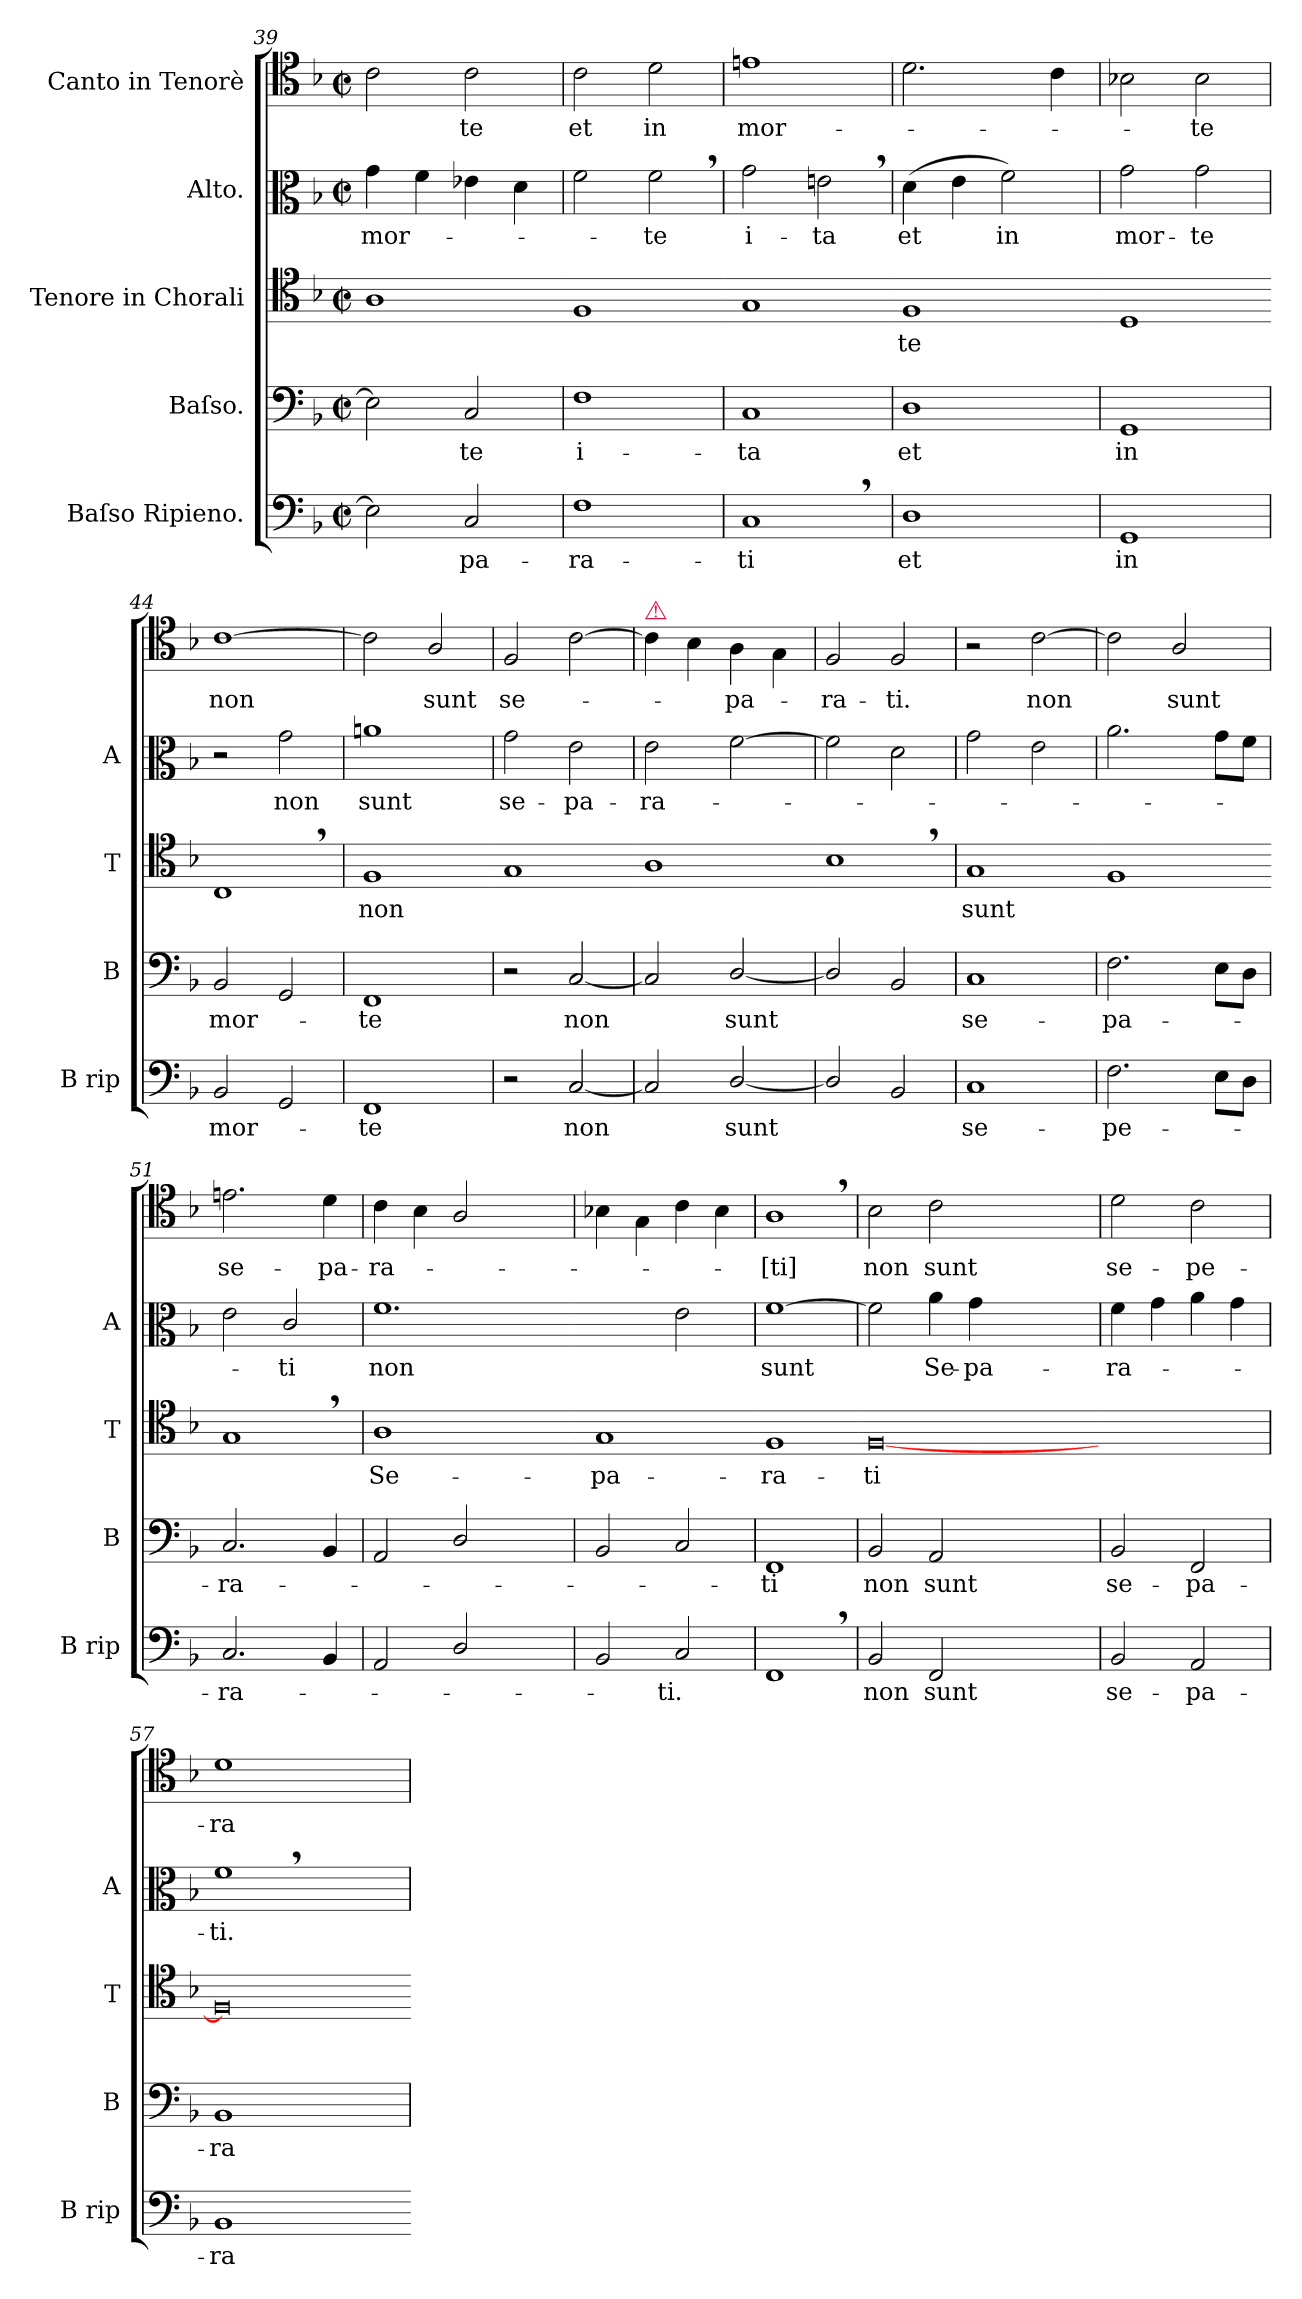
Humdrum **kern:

**kern	**text	**kern	**text	**kern	**text	**kern	**text	**kern	**text
*part5	*part5	*part4	*part4	*part3	*part3	*part2	*part2	*part1	*part1
*staff5	*staff5	*staff4	*staff4	*staff3	*staff3	*staff2	*staff2	*staff1	*staff1
*I"Baſso Ripieno.	*	*I"Baſso.	*	*I"Tenore in Chorali	*	*I"Alto.	*	*I"Canto in Tenorè	*
*I'B rip	*	*I'B	*	*I'T	*	*I'A	*	*	*
*clefF4	*	*clefF4	*	*clefC4	*	*clefC3	*	*clefC4	*
*k[b-]	*	*k[b-]	*	*k[b-]	*	*k[b-]	*	*k[b-]	*
*F:	*	*F:	*	*F:	*	*F:	*	*F:	*
*M2/2	*	*M2/2	*	*M2/2	*	*M2/2	*	*M2/2	*
*met(c|)	*	*met(c|)	*	*met(c|)	*	*met(c|)	*	*met(c|)	*
=39	=39	=39	=39	=39	=39	=39	=39	=39	=39
2E-\]	.	2E-\]	.	1A	.	4g\	mor-	2c\	.
.	.	.	.	.	.	4f\	.	.	.
2C/	-pa-	2C/	-te	.	.	4e-X\	.	2c\	-te
.	.	.	.	.	.	4d\	.	.	.
=40	=40	=40	=40	=40-	=40	=40	=40	=40	=40
1F	-ra-	1F	i-	1F	.	2f\	.	2c\	et
.	.	.	.	.	.	2f,\	-te	2d\	in
=41	=41	=41	=41	=41-	=41	=41	=41	=41	=41
1C,	-ti	1C	-ta	1G	.	2g\	i-	1en	mor-
.	.	.	.	.	.	2en,\	-ta	.	.
=42	=42	=42	=42	=42-	=42	=42	=42	=42	=42
1D	et	1D	et	1F	-te	(4d\	et	2.d\	.
.	.	.	.	.	.	4e\	.	.	.
.	.	.	.	.	.	2f\)	in	.	.
.	.	.	.	.	.	.	.	4c\	.
=43	=43	=43	=43	=43-	=43	=43	=43	=43	=43
1GG	in	1GG	in	1D	.	2g\	mor-	2B-X\	.
.	.	.	.	.	.	2g\	-te	2B-\	-te
=44	=44	=44	=44	=44-	=44	=44	=44	=44	=44
2BB-/	mor-	2BB-/	mor-	1C,	.	2r	.	[1c	non
2GG/	.	2GG/	.	.	.	2g\	non	.	.
=45	=45	=45	=45	=45	=45	=45	=45	=45	=45
1FF	-te	1FF	-te	1F	non	1an	sunt	2c\]	.
.	.	.	.	.	.	.	.	2A/	sunt
=46	=46	=46	=46	=46-	=46	=46	=46	=46	=46
2r	.	2r	.	1G	.	2g\	se-	2F/	se-
[2C/	non	[2C/	non	.	.	2e\	-pa-	[2c\	.
=47	=47	=47	=47	=47-	=47	=47	=47	=47	=47
!	!	!	!	!	!	!	!	!LO:TX:a:color=crimson:t=⚠	!
2C/]	.	2C/]	.	1A	.	2e\	-ra-	4c!\]	.
.	.	.	.	.	.	.	.	4B-\	.
[2D/	sunt	[2D/	sunt	.	.	[2f\	.	4A\	-pa-
.	.	.	.	.	.	.	.	4G\	.
=48	=48	=48	=48	=48-	=48	=48	=48	=48	=48
2D/]	.	2D/]	.	1B-,	.	2f\]	.	2F/	-ra-
2BB-/	.	2BB-/	.	.	.	2d\	.	2F/	-ti.
=49	=49	=49	=49	=49	=49	=49	=49	=49	=49
1C	se-	1C	se-	1G	sunt	2g\	.	2r	.
.	.	.	.	.	.	2e\	.	[2c\	non
=50	=50	=50	=50	=50-	=50	=50	=50	=50	=50
2.F\	-pe-	2.F\	-pa-	1F	.	2.a\	.	2c\]	.
.	.	.	.	.	.	.	.	2A/	sunt
8E\L	.	8E\L	.	.	.	8g\L	.	.	.
8D\J	.	8D\J	.	.	.	8f\J	.	.	.
=51	=51	=51	=51	=51-	=51	=51	=51	=51	=51
2.C/	-ra-	2.C/	-ra-	1G,	.	2e\	.	2.en\	se-
.	.	.	.	.	.	2c/	-ti	.	.
4BB-/	.	4BB-/	.	.	.	.	.	4d\	-pa-
=52	=52	=52	=52	=52	=52	=52	=52	=52	=52
2AA/	.	2AA/	.	1A	Se-	1.f	non	4c\	-ra-
.	.	.	.	.	.	.	.	4B-\	.
2D/	.	2D/	.	.	.	.	.	2A/	.
2ryy	.	2ryy	.	2ryy	.	.	.	2ryy	.
=53	=53	=53	=53	=53-	=53	=53-	=53	=53	=53
2BB-/	.	2BB-/	.	1G	-pa-	2ryy	.	4B-X\	.
.	.	.	.	.	.	.	.	4G\	.
2C/	ti.	2C/	.	.	.	2e\	.	4c\	.
.	.	.	.	.	.	.	.	4B-\	.
=54	=54	=54	=54	=54-	=54	=54	=54	=54	=54
1FF,	.	1FF	-ti	1F	-ra-	[1f	sunt	1A,	-[ti]
=55	=55	=55	=55	=55-	=55	=55	=55	=55	=55
2BB-/	non	2BB-/	non	[0F	-ti	2f\]	.	2B-\	non
2FF/	sunt	2AA/	sunt	.	.	4a\	Se-	2c\	sunt
.	.	.	.	.	.	4g\	-pa-	.	.
1ryy	.	1ryy	.	.	.	1ryy	.	1ryy	.
=56	=56	=56	=56	=56-	=56	=56	=56	=56	=56
2BB-/	se-	2BB-/	se-	1ryy	.	4f\	-ra-	2d\	se-
.	.	.	.	.	.	4g\	.	.	.
2AA/	-pa-	2FF/	-pa-	.	.	4a\	.	2c\	-pe-
.	.	.	.	.	.	4g\	.	.	.
=57	=57	=57	=57	=57	=57	=57	=57	=57	=57
1BB-	-ra-	1BB-	-ra-	0F]	.	1f,	-ti.	1d	-ra-
1ryy	.	1ryy	.	.	.	1ryy	.	1ryy	.
=-	=	=	=	=-	=	=	=	=	=
*-	*-	*-	*-	*-	*-	*-	*-	*-	*-
